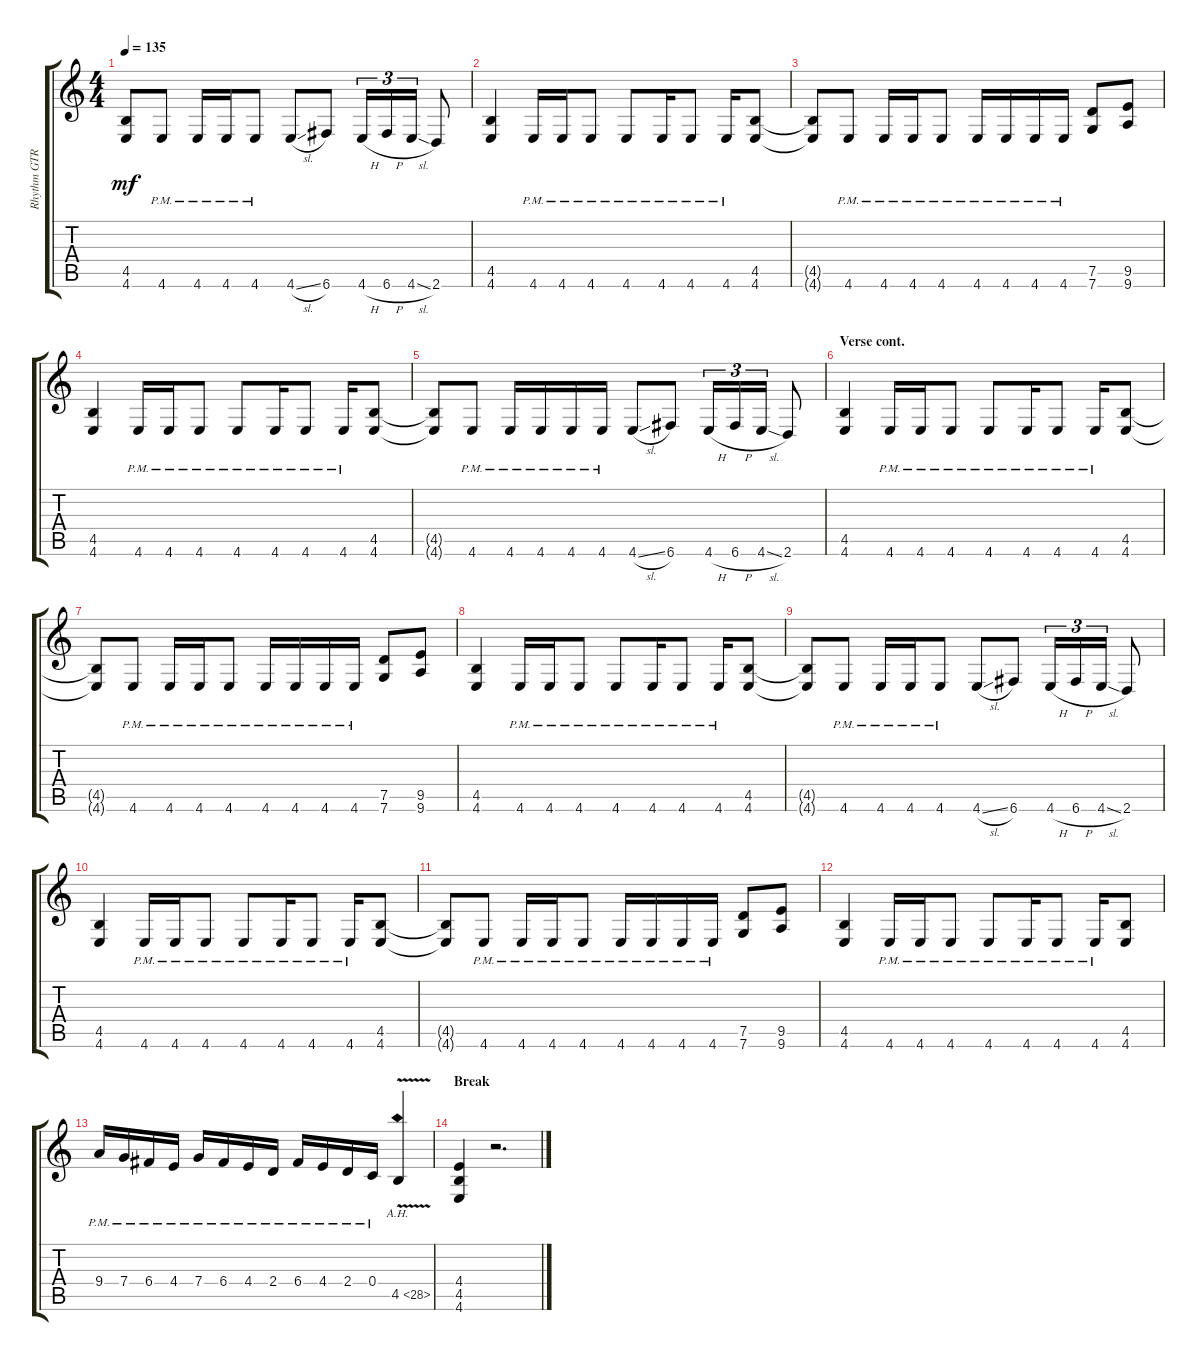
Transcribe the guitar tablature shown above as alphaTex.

\track ("Rhythm GTR 1" "Rhythm GTR") {instrument distortionguitar}
\staff {score tabs}
\tuning (D4 A3 F3 C3 G2 C2) {hide}
\ts (4 4)
\tempo 135
\clef g2
\ks c
(4.5{t} 4.6{t}).8{dy mf} 4.6{pm}.8 4.6{pm}.16 4.6{pm}.16 4.6{pm}.8 4.6{sl}.8 6.6.8 4.6{h}.16{tu (3 2)} 6.6{h}.16{tu (3 2)} 4.6{sl}.16{tu (3 2)} 2.6.8 |
(4.5 4.6).4 4.6{pm}.16 4.6{pm}.16 4.6{pm}.8 4.6{pm}.8 4.6{pm}.16 4.6{pm}.8 4.6{pm}.16 (4.5 4.6).8 |
(4.5{t} 4.6{t}).8 4.6{pm}.8 4.6{pm}.16 4.6{pm}.16 4.6{pm}.8 4.6{pm}.16 4.6{pm}.16 4.6{pm}.16 4.6{pm}.16 (7.5 7.6).8 (9.5 9.6).8 |
(4.5 4.6).4 4.6{pm}.16 4.6{pm}.16 4.6{pm}.8 4.6{pm}.8 4.6{pm}.16 4.6{pm}.8 4.6{pm}.16 (4.5 4.6).8 |
(4.5{t} 4.6{t}).8 4.6{pm}.8 4.6{pm}.16 4.6{pm}.16 4.6{pm}.16 4.6{pm}.16 4.6{sl}.8 6.6.8 4.6{h}.16{tu (3 2)} 6.6{h}.16{tu (3 2)} 4.6{sl}.16{tu (3 2)} 2.6.8 |
\section ("" "Verse cont.")
(4.5 4.6).4 4.6{pm}.16 4.6{pm}.16 4.6{pm}.8 4.6{pm}.8 4.6{pm}.16 4.6{pm}.8 4.6{pm}.16 (4.5 4.6).8 |
(4.5{t} 4.6{t}).8 4.6{pm}.8 4.6{pm}.16 4.6{pm}.16 4.6{pm}.8 4.6{pm}.16 4.6{pm}.16 4.6{pm}.16 4.6{pm}.16 (7.5 7.6).8 (9.5 9.6).8 |
(4.5 4.6).4 4.6{pm}.16 4.6{pm}.16 4.6{pm}.8 4.6{pm}.8 4.6{pm}.16 4.6{pm}.8 4.6{pm}.16 (4.5 4.6).8 |
(4.5{t} 4.6{t}).8 4.6{pm}.8 4.6{pm}.16 4.6{pm}.16 4.6{pm}.8 4.6{sl}.8 6.6.8 4.6{h}.16{tu (3 2)} 6.6{h}.16{tu (3 2)} 4.6{sl}.16{tu (3 2)} 2.6.8 |
(4.5 4.6).4 4.6{pm}.16 4.6{pm}.16 4.6{pm}.8 4.6{pm}.8 4.6{pm}.16 4.6{pm}.8 4.6{pm}.16 (4.5 4.6).8 |
(4.5{t} 4.6{t}).8 4.6{pm}.8 4.6{pm}.16 4.6{pm}.16 4.6{pm}.8 4.6{pm}.16 4.6{pm}.16 4.6{pm}.16 4.6{pm}.16 (7.5 7.6).8 (9.5 9.6).8 |
(4.5 4.6).4 4.6{pm}.16 4.6{pm}.16 4.6{pm}.8 4.6{pm}.8 4.6{pm}.16 4.6{pm}.8 4.6{pm}.16 (4.5 4.6).8 |
9.4{pm}.16 7.4{pm}.16 6.4{pm}.16 4.4{pm}.16 7.4{pm}.16 6.4{pm}.16 4.4{pm}.16 2.4{pm}.16 6.4{pm}.16 4.4{pm}.16 2.4{pm}.16 0.4{pm}.16 4.5{ah 24 v}.4 |
\section ("" "Break")
(4.4 4.5 4.6).4 r.2{d}
